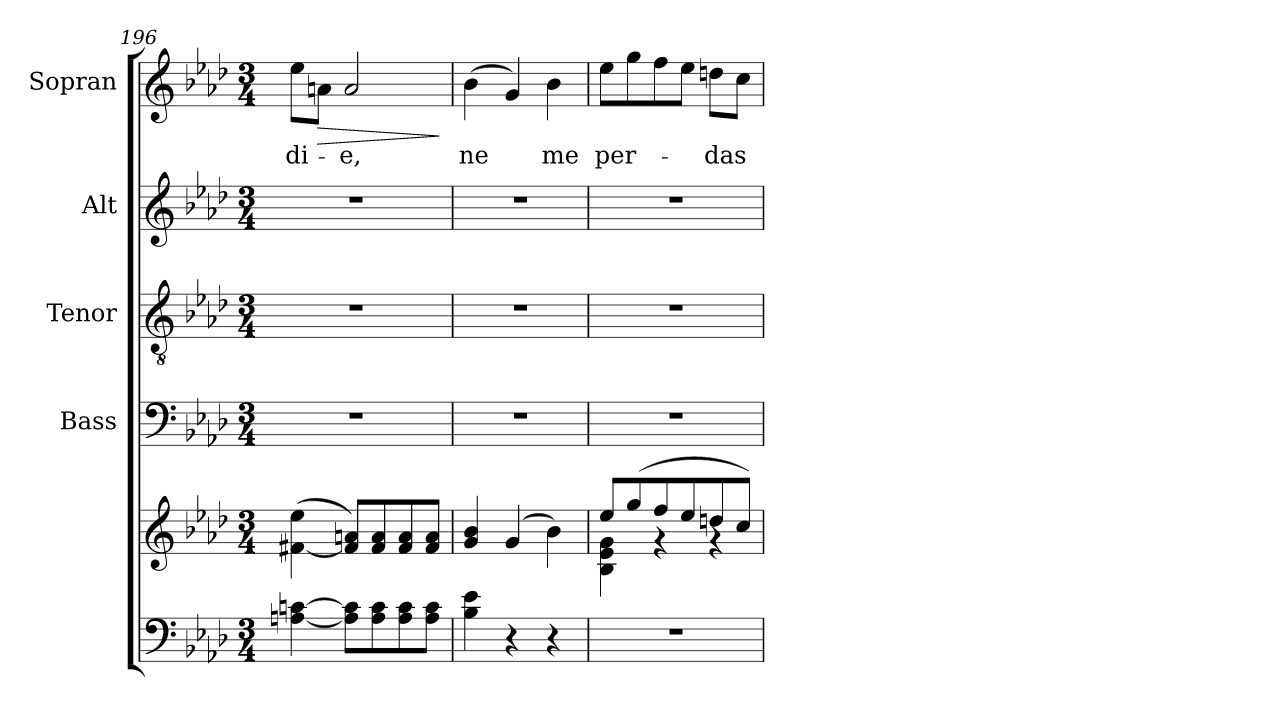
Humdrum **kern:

**kern	**kern	**kern	**kern	**kern	**kern	**text	**dynam
*part5	*part5	*part4	*part3	*part2	*part1	*part1	*part1
*staff6	*staff5	*staff4	*staff3	*staff2	*staff1	*staff1	*staff1
*	*	*I"Bass	*I"Tenor	*I"Alt	*I"Sopran	*	*
*	*	*I'B.	*I'T.	*I'A.	*I'S.	*	*
*clefF4	*clefG2	*clefF4	*clefGv2	*clefG2	*clefG2	*	*
*k[b-e-a-d-]	*k[b-e-a-d-]	*k[b-e-a-d-]	*k[b-e-a-d-]	*k[b-e-a-d-]	*k[b-e-a-d-]	*	*
*A-:	*A-:	*A-:	*A-:	*A-:	*A-:	*	*
*M3/4	*M3/4	*M3/4	*M3/4	*M3/4	*M3/4	*	*
=196	=196	=196	=196	=196	=196	=196	=196
!	!	!	!	!	!	!LO:LY:b	!
[4An\ [4cn\	(>[<4f#X\ 4ee-\	2.r	2.r	2.r	8ee-\L	di-	.
!	!	!	!	!	!	!	!LO:HP:b
.	.	.	.	.	8an\J	.	>
!	!	!	!	!	!	!LO:LY:b	!
8A\] 8c\]L	8f#/] 8an/L)	.	.	.	2a/	-e,	.
8A\ 8c\	8f#/ 8a/	.	.	.	.	.	.
8A\ 8c\	8f#/ 8a/	.	.	.	.	.	.
8A\ 8c\J	8f#/ 8a/J	.	.	.	.	.	.
.	.	.	.	.	.	.	]
=197	=197	=197	=197	=197	=197	=197	=197
!	!	!	!	!	!	!LO:LY:b	!
4B-\ 4e-\	4g/ 4b-/	2.r	2.r	2.r	(>4b-\	ne	.
4r	(4g/	.	.	.	4g/)	.	.
!	!	!	!	!	!	!LO:LY:b	!
4r	4b-\)	.	.	.	4b-\	me	.
=198	=198	=198	=198	=198	=198	=198	=198
*	*^	*	*	*	*	*	*
!	!	!	!	!	!	!	!LO:LY:b	!
2.r	8ee-/L	4B-\ 4e-\ 4g\	2.r	2.r	2.r	8ee-\L	per-	.
.	(>8gg/	.	.	.	.	8gg\	.	.
.	8ff/	4rf	.	.	.	8ff\	.	.
.	8ee-/	.	.	.	.	8ee-\J	.	.
!	!	!	!	!	!	!	!LO:LY:b	!
.	8ddn/	4rf	.	.	.	8ddn\L	-das	.
.	8cc/J)	.	.	.	.	8cc\J	.	.
*	*v	*v	*	*	*	*	*	*
=	=	=	=	=	=	=	=
*-	*-	*-	*-	*-	*-	*-	*-
